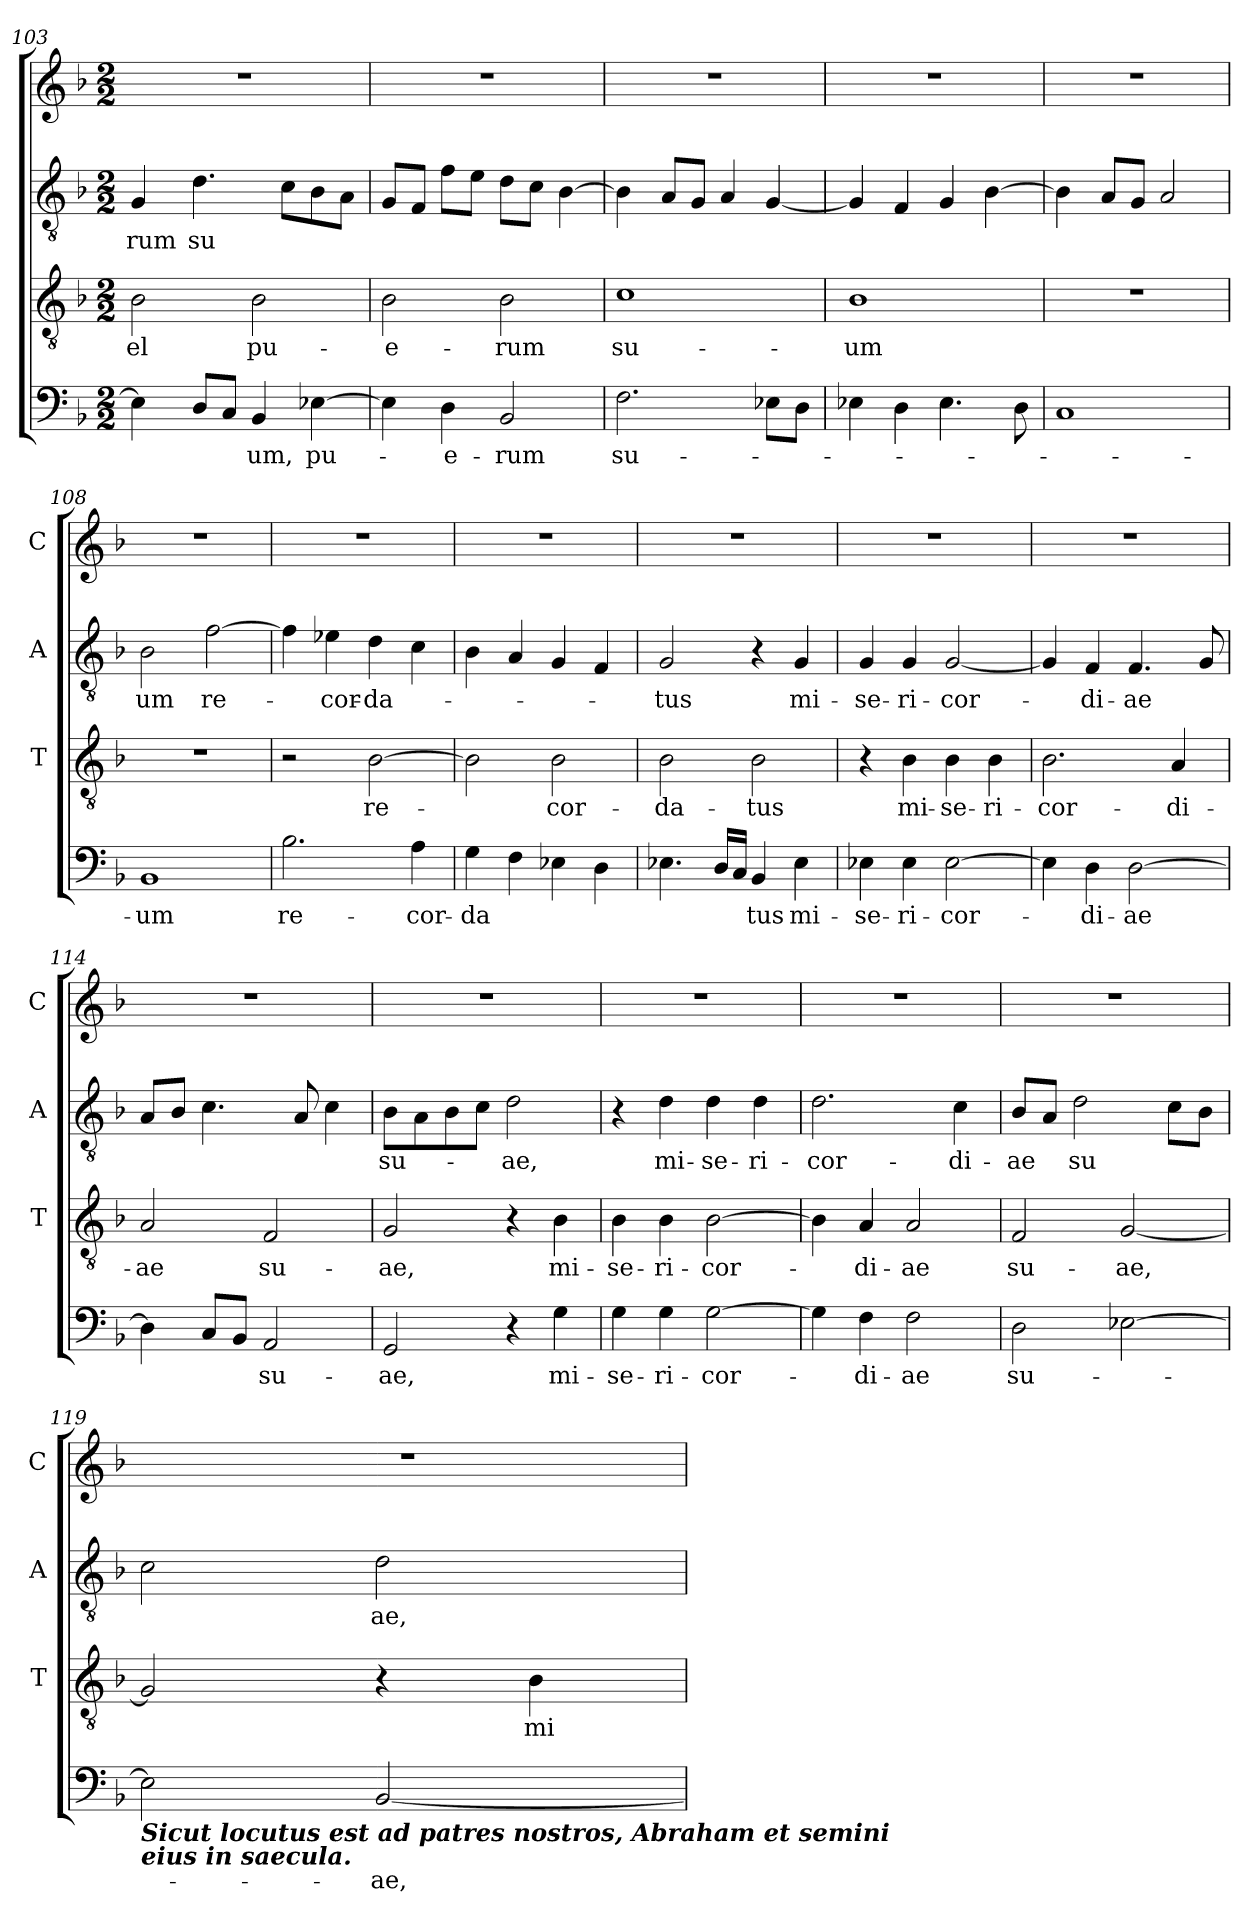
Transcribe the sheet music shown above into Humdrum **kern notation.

**kern	**text	**kern	**text	**kern	**text	**kern
*part4	*part4	*part3	*part3	*part2	*part2	*part1
*staff4	*staff4	*staff3	*staff3	*staff2	*staff2	*staff1
*	*	*I'T	*	*I'A	*	*I'C
!!LO:LB:g=z
*clefF4	*	*clefGv2	*	*clefGv2	*	*clefG2
*k[b-]	*	*k[b-]	*	*k[b-]	*	*k[b-]
*F:	*	*F:	*	*F:	*	*F:
*M2/2	*	*M2/2	*	*M2/2	*	*M2/2
=103	=103	=103	=103	=103	=103	=103
!	!	!	!LO:LY:b	!	!LO:LY:b	!
4E-\]	.	2B-\	-­el	4G/	-­rum	1r
!	!	!	!	!	!LO:LY:b	!
8D/L	.	.	.	4.d\	su	.
8C/J	.	.	.	.	.	.
!	!LO:LY:b	!	!LO:LY:b	!	!	!
4BB-/	-um,	2B-\	pu-	.	.	.
.	.	.	.	8c\L	.	.
!	!LO:LY:b	!	!	!	!	!
[4E-\	pu-	.	.	8B-\	.	.
.	.	.	.	8A\J	.	.
=104	=104	=104	=104	=104	=104	=104
!	!	!	!LO:LY:b	!	!	!
4E-\]	.	2B-\	-e-	8G/L	.	1r
.	.	.	.	8F/J	.	.
!	!LO:LY:b	!	!	!	!	!
4D\	-e-	.	.	8f\L	.	.
.	.	.	.	8e\J	.	.
!	!LO:LY:b	!	!LO:LY:b	!	!	!
2BB-/	-rum	2B-\	-rum	8d\L	.	.
.	.	.	.	8c\J	.	.
.	.	.	.	[4B-\	.	.
=105	=105	=105	=105	=105	=105	=105
!	!LO:LY:b	!	!LO:LY:b	!	!	!
2.F\	su-	1c	su-	4B-\]	.	1r
.	.	.	.	8A/L	.	.
.	.	.	.	8G/J	.	.
.	.	.	.	4A/	.	.
8E-\L	.	.	.	[4G/	.	.
8D\J	.	.	.	.	.	.
=106	=106	=106	=106	=106	=106	=106
!	!	!	!LO:LY:b	!	!	!
4E-\	.	1B-	-um	4G/]	.	1r
4D\	.	.	.	4F/	.	.
4.E-\	.	.	.	4G/	.	.
.	.	.	.	[4B-\	.	.
8D\	.	.	.	.	.	.
=107	=107	=107	=107	=107	=107	=107
1C	.	1r	.	4B-\]	.	1r
.	.	.	.	8A/L	.	.
.	.	.	.	8G/J	.	.
.	.	.	.	2A/	.	.
!!LO:PB:g=z
=108	=108	=108	=108	=108	=108	=108
!	!LO:LY:b	!	!	!	!LO:LY:b	!
1BB-	-­um	1r	.	2B-\	­um	1r
!	!	!	!	!	!LO:LY:b	!
.	.	.	.	[2f\	re-	.
=109	=109	=109	=109	=109	=109	=109
!	!LO:LY:b	!	!	!	!	!
2.B-\	re-	2r	.	4f\]	.	1r
!	!	!	!	!	!LO:LY:b	!
.	.	.	.	4e-\	-cor-	.
!	!	!	!LO:LY:b	!	!LO:LY:b	!
.	.	[2B-\	re-	4d\	-da-	.
!	!LO:LY:b	!	!	!	!	!
4A\	-cor-	.	.	4c\	.	.
=110	=110	=110	=110	=110	=110	=110
!	!LO:LY:b	!	!LO:LY:b	!	!	!
4G\	-da	2B-\]	-­	4B-\	.	1r
4F\	.	.	.	4A/	.	.
!	!	!	!LO:LY:b	!	!	!
4E-\	.	2B-\	cor-	4G/	.	.
4D\	.	.	.	4F/	.	.
=111	=111	=111	=111	=111	=111	=111
!	!	!	!LO:LY:b	!	!LO:LY:b	!
4.E-\	.	2B-\	-da-	2G/	-tus	1r
16D/LL	.	.	.	.	.	.
16C/JJ	.	.	.	.	.	.
!	!LO:LY:b	!	!LO:LY:b	!	!	!
4BB-/	tus	2B-\	-tus	4r	.	.
!	!LO:LY:b	!	!	!	!LO:LY:b	!
4E-\	mi-	.	.	4G/	mi-	.
=112	=112	=112	=112	=112	=112	=112
!	!LO:LY:b	!	!	!	!LO:LY:b	!
4E-\	-se-	4r	.	4G/	-se-	1r
!	!LO:LY:b	!	!LO:LY:b	!	!LO:LY:b	!
4E-\	-ri-	4B-\	mi-	4G/	-ri-	.
!	!LO:LY:b	!	!LO:LY:b	!	!LO:LY:b	!
[2E-\	-cor-	4B-\	-se-	[2G/	-cor-	.
!	!	!	!LO:LY:b	!	!	!
.	.	4B-\	-ri-	.	.	.
=113	=113	=113	=113	=113	=113	=113
!	!	!	!LO:LY:b	!	!	!
4E-\]	.	2.B-\	-cor-	4G/]	.	1r
!	!LO:LY:b	!	!	!	!LO:LY:b	!
4D\	-di-	.	.	4F/	-di-	.
!	!LO:LY:b	!	!	!	!LO:LY:b	!
[2D\	-ae	.	.	4.F/	-ae	.
!	!	!	!LO:LY:b	!	!	!
.	.	4A/	-di-	.	.	.
.	.	.	.	8G/	.	.
!!LO:LB:g=z
=114	=114	=114	=114	=114	=114	=114
!	!	!	!LO:LY:b	!	!	!
4D\]	.	2A/	-­ae	8A/L	.	1r
.	.	.	.	8B-/J	.	.
8C/L	.	.	.	4.c\	.	.
8BB-/J	.	.	.	.	.	.
!	!LO:LY:b	!	!LO:LY:b	!	!	!
2AA/	su-	2F/	su-	.	.	.
.	.	.	.	8A/	.	.
.	.	.	.	4c\	.	.
=115	=115	=115	=115	=115	=115	=115
!	!LO:LY:b	!	!LO:LY:b	!	!LO:LY:b	!
2GG/	-ae,	2G/	-ae,	8B-\L	su-	1r
.	.	.	.	8A\	.	.
.	.	.	.	8B-\	.	.
.	.	.	.	8c\J	.	.
!	!	!	!	!	!LO:LY:b	!
4r	.	4r	.	2d\	-ae,	.
!	!LO:LY:b	!	!LO:LY:b	!	!	!
4G\	mi-	4B-\	mi-	.	.	.
=116	=116	=116	=116	=116	=116	=116
!	!LO:LY:b	!	!LO:LY:b	!	!	!
4G\	-se-	4B-\	-se-	4r	.	1r
!	!LO:LY:b	!	!LO:LY:b	!	!LO:LY:b	!
4G\	-ri-	4B-\	-ri-	4d\	mi-	.
!	!LO:LY:b	!	!LO:LY:b	!	!LO:LY:b	!
[2G\	-cor-	[2B-\	-cor-	4d\	-se-	.
!	!	!	!	!	!LO:LY:b	!
.	.	.	.	4d\	-ri-	.
=117	=117	=117	=117	=117	=117	=117
!	!	!	!	!	!LO:LY:b	!
4G\]	.	4B-\]	.	2.d\	-cor-	1r
!	!LO:LY:b	!	!LO:LY:b	!	!	!
4F\	-di-	4A/	-di-	.	.	.
!	!LO:LY:b	!	!LO:LY:b	!	!	!
2F\	-ae	2A/	-ae	.	.	.
!	!	!	!	!	!LO:LY:b	!
.	.	.	.	4c\	-di-	.
=118	=118	=118	=118	=118	=118	=118
!	!LO:LY:b	!	!LO:LY:b	!	!LO:LY:b	!
2D\	su-	2F/	su-	8B-/L	-ae	1r
.	.	.	.	8A/J	.	.
!	!	!	!	!	!LO:LY:b	!
.	.	.	.	2d\	su	.
!	!	!	!LO:LY:b	!	!	!
[2E-\	.	[2G/	-ae,	.	.	.
.	.	.	.	8c\L	.	.
.	.	.	.	8B-\J	.	.
!!LO:LB:g=z
=119	=119	=119	=119	=119	=119	=119
!LO:TX:b:Bi:t=Sicut locutus est ad patres nostros, Abraham et semini\neius in saecula.	!	!	!	!	!	!
2E-\]	.	2G/]	.	2c\	.	1r
!	!LO:LY:b	!	!	!	!LO:LY:b	!
[2BB-/	-ae,	4r	.	2d\	ae,	.
!	!	!	!LO:LY:b	!	!	!
.	.	4B-\	mi-	.	.	.
=	=	=	=	=	=	=
*-	*-	*-	*-	*-	*-	*-
